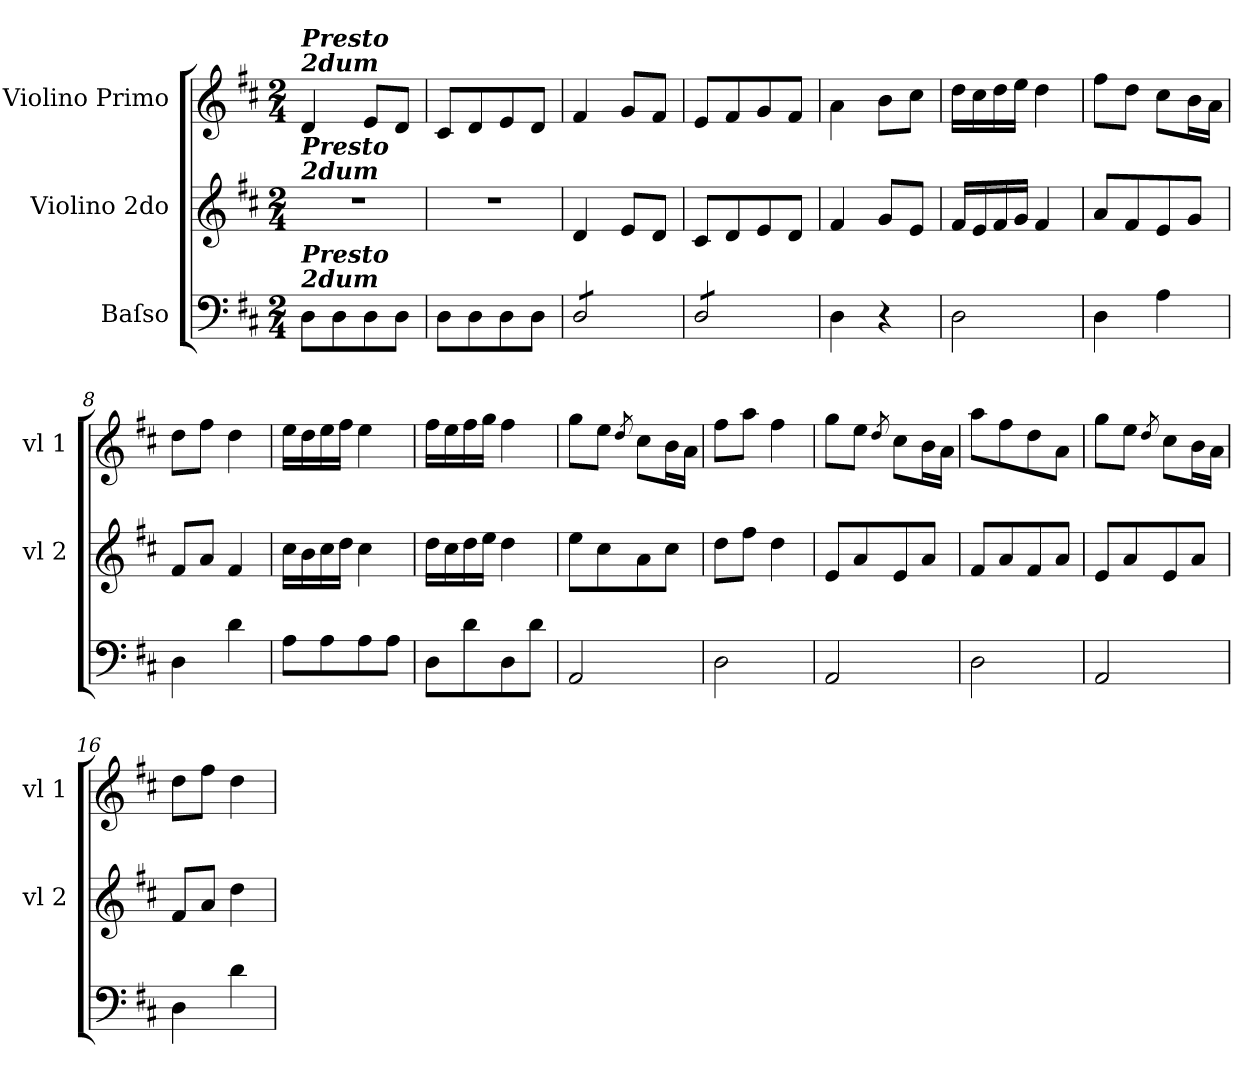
**kern	**kern	**kern
*part3	*part2	*part1
*staff3	*staff2	*staff1
*I"Baſso	*I"Violino 2do	*I"Violino Primo
*	*I'vl 2	*I'vl 1
*clefF4	*clefG2	*clefG2
*k[f#c#]	*k[f#c#]	*k[f#c#]
*D:	*D:	*D:
*M2/4	*M2/4	*M2/4
=1	=1	=1
!	!	!LO:TX:a:Bi:t=2dum
!	!	!LO:TX:a:Bi:t=Presto
!	!LO:TX:a:Bi:t=2dum	!
!	!LO:TX:a:Bi:t=Presto	!
!LO:TX:a:Bi:t=2dum	!	!
!LO:TX:a:Bi:t=Presto	!	!
8D\L	2r	4d/
8D\	.	.
8D\	.	8e/L
8D\J	.	8d/J
=2	=2	=2
8D\L	2r	8c#/L
8D\	.	8d/
8D\	.	8e/
8D\J	.	8d/J
=3	=3	=3
*tremolo	*	*
8D/L	4d/	4f#/
8D/	.	.
8D/	8e/L	8g/L
8D/J	8d/J	8f#/J
=4	=4	=4
8D/L	8c#/L	8e/L
8D/	8d/	8f#/
8D/	8e/	8g/
8D/J	8d/J	8f#/J
*Xtremolo	*	*
=5	=5	=5
4D\	4f#/	4a\
4r	8g/L	8b\L
.	8e/J	8cc#\J
=6	=6	=6
2D\	16f#/LL	16dd\LL
.	16e/	16cc#\
.	16f#/	16dd\
.	16g/JJ	16ee\JJ
.	4f#/	4dd\
=7	=7	=7
4D\	8a/L	8ff#\L
.	8f#/	8dd\J
4A\	8e/	8cc#\L
.	8g/J	16b\L
.	.	16a\JJ
=8	=8	=8
4D\	8f#/L	8dd\L
.	8a/J	8ff#\J
4d\	4f#/	4dd\
=9	=9	=9
8A\L	16cc#\LL	16ee\LL
.	16b\	16dd\
8A\	16cc#\	16ee\
.	16dd\JJ	16ff#\JJ
8A\	4cc#\	4ee\
8A\J	.	.
=10	=10	=10
8D\L	16dd\LL	16ff#\LL
.	16cc#\	16ee\
8d\	16dd\	16ff#\
.	16ee\JJ	16gg\JJ
8D\	4dd\	4ff#\
8d\J	.	.
=11	=11	=11
2AA/	8ee\L	8gg\L
.	8cc#\	8ee\J
.	.	8qdd/
.	8a\	8cc#\L
.	8cc#\J	16b\L
.	.	16a\JJ
=12	=12	=12
2D\	8dd\L	8ff#\L
.	8ff#\J	8aa\J
.	4dd\	4ff#\
=13	=13	=13
2AA/	8e/L	8gg\L
.	8a/	8ee\J
.	.	8qdd/
.	8e/	8cc#\L
.	8a/J	16b\L
.	.	16a\JJ
=14	=14	=14
2D\	8f#/L	8aa\L
.	8a/	8ff#\
.	8f#/	8dd\
.	8a/J	8a\J
=15	=15	=15
2AA/	8e/L	8gg\L
.	8a/	8ee\J
.	.	8qdd/
.	8e/	8cc#\L
.	8a/J	16b\L
.	.	16a\JJ
=16	=16	=16
4D\	8f#/L	8dd\L
.	8a/J	8ff#\J
4d\	4dd\	4dd\
=	=	=
*-	*-	*-
